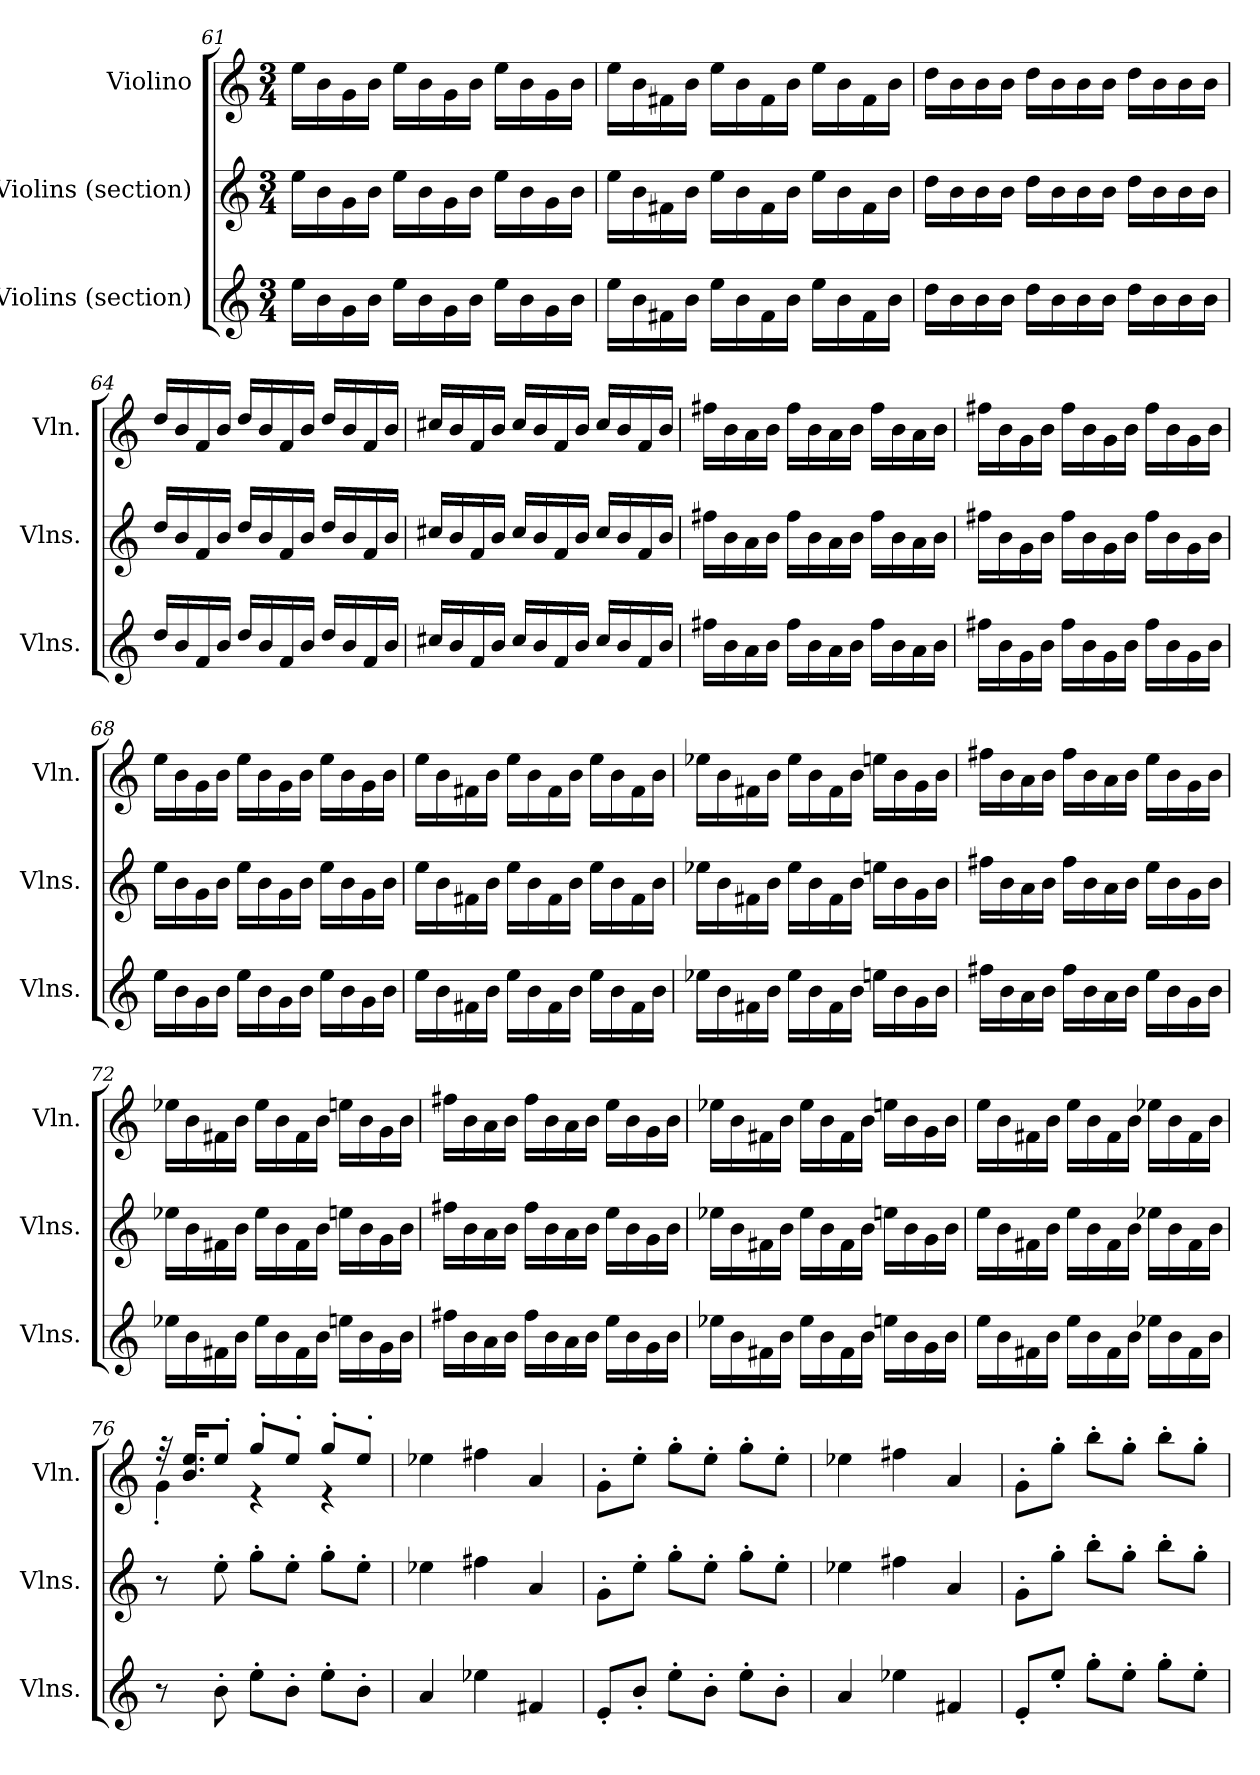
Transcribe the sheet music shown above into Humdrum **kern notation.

**kern	**kern	**kern
*part3	*part2	*part1
*staff3	*staff2	*staff1
*I"Violins (section)	*I"Violins (section)	*I"Violino
*I'Vlns.	*I'Vlns.	*I'Vln.
!!LO:LB:g=z
*clefG2	*clefG2	*clefG2
*k[]	*k[]	*k[]
*M3/4	*M3/4	*M3/4
=61	=61	=61
16ee\LL	16ee\LL	16ee\LL
16b\	16b\	16b\
16g\	16g\	16g\
16b\JJ	16b\JJ	16b\JJ
16ee\LL	16ee\LL	16ee\LL
16b\	16b\	16b\
16g\	16g\	16g\
16b\JJ	16b\JJ	16b\JJ
16ee\LL	16ee\LL	16ee\LL
16b\	16b\	16b\
16g\	16g\	16g\
16b\JJ	16b\JJ	16b\JJ
=62	=62	=62
16ee\LL	16ee\LL	16ee\LL
16b\	16b\	16b\
16f#X\	16f#X\	16f#X\
16b\JJ	16b\JJ	16b\JJ
16ee\LL	16ee\LL	16ee\LL
16b\	16b\	16b\
16f#\	16f#\	16f#\
16b\JJ	16b\JJ	16b\JJ
16ee\LL	16ee\LL	16ee\LL
16b\	16b\	16b\
16f#\	16f#\	16f#\
16b\JJ	16b\JJ	16b\JJ
=63	=63	=63
16dd\LL	16dd\LL	16dd\LL
16b\	16b\	16b\
16b\	16b\	16b\
16b\JJ	16b\JJ	16b\JJ
16dd\LL	16dd\LL	16dd\LL
16b\	16b\	16b\
16b\	16b\	16b\
16b\JJ	16b\JJ	16b\JJ
16dd\LL	16dd\LL	16dd\LL
16b\	16b\	16b\
16b\	16b\	16b\
16b\JJ	16b\JJ	16b\JJ
!!LO:LB:g=z
=64	=64	=64
16dd/LL	16dd/LL	16dd/LL
16b/	16b/	16b/
16f/	16f/	16f/
16b/JJ	16b/JJ	16b/JJ
16dd/LL	16dd/LL	16dd/LL
16b/	16b/	16b/
16f/	16f/	16f/
16b/JJ	16b/JJ	16b/JJ
16dd/LL	16dd/LL	16dd/LL
16b/	16b/	16b/
16f/	16f/	16f/
16b/JJ	16b/JJ	16b/JJ
=65	=65	=65
16cc#X/LL	16cc#X/LL	16cc#X/LL
16b/	16b/	16b/
16f/	16f/	16f/
16b/JJ	16b/JJ	16b/JJ
16cc#/LL	16cc#/LL	16cc#/LL
16b/	16b/	16b/
16f/	16f/	16f/
16b/JJ	16b/JJ	16b/JJ
16cc#/LL	16cc#/LL	16cc#/LL
16b/	16b/	16b/
16f/	16f/	16f/
16b/JJ	16b/JJ	16b/JJ
=66	=66	=66
16ff#X\LL	16ff#X\LL	16ff#X\LL
16b\	16b\	16b\
16a\	16a\	16a\
16b\JJ	16b\JJ	16b\JJ
16ff#\LL	16ff#\LL	16ff#\LL
16b\	16b\	16b\
16a\	16a\	16a\
16b\JJ	16b\JJ	16b\JJ
16ff#\LL	16ff#\LL	16ff#\LL
16b\	16b\	16b\
16a\	16a\	16a\
16b\JJ	16b\JJ	16b\JJ
!!LO:LB:g=z
=67	=67	=67
16ff#X\LL	16ff#X\LL	16ff#X\LL
16b\	16b\	16b\
16g\	16g\	16g\
16b\JJ	16b\JJ	16b\JJ
16ff#\LL	16ff#\LL	16ff#\LL
16b\	16b\	16b\
16g\	16g\	16g\
16b\JJ	16b\JJ	16b\JJ
16ff#\LL	16ff#\LL	16ff#\LL
16b\	16b\	16b\
16g\	16g\	16g\
16b\JJ	16b\JJ	16b\JJ
=68	=68	=68
16ee\LL	16ee\LL	16ee\LL
16b\	16b\	16b\
16g\	16g\	16g\
16b\JJ	16b\JJ	16b\JJ
16ee\LL	16ee\LL	16ee\LL
16b\	16b\	16b\
16g\	16g\	16g\
16b\JJ	16b\JJ	16b\JJ
16ee\LL	16ee\LL	16ee\LL
16b\	16b\	16b\
16g\	16g\	16g\
16b\JJ	16b\JJ	16b\JJ
=69	=69	=69
16ee\LL	16ee\LL	16ee\LL
16b\	16b\	16b\
16f#X\	16f#X\	16f#X\
16b\JJ	16b\JJ	16b\JJ
16ee\LL	16ee\LL	16ee\LL
16b\	16b\	16b\
16f#\	16f#\	16f#\
16b\JJ	16b\JJ	16b\JJ
16ee\LL	16ee\LL	16ee\LL
16b\	16b\	16b\
16f#\	16f#\	16f#\
16b\JJ	16b\JJ	16b\JJ
!!LO:LB:g=z
=70	=70	=70
16ee-X\LL	16ee-X\LL	16ee-X\LL
16b\	16b\	16b\
16f#X\	16f#X\	16f#X\
16b\JJ	16b\JJ	16b\JJ
16ee-\LL	16ee-\LL	16ee-\LL
16b\	16b\	16b\
16f#\	16f#\	16f#\
16b\JJ	16b\JJ	16b\JJ
16een\LL	16een\LL	16een\LL
16b\	16b\	16b\
16g\	16g\	16g\
16b\JJ	16b\JJ	16b\JJ
=71	=71	=71
16ff#X\LL	16ff#X\LL	16ff#X\LL
16b\	16b\	16b\
16a\	16a\	16a\
16b\JJ	16b\JJ	16b\JJ
16ff#\LL	16ff#\LL	16ff#\LL
16b\	16b\	16b\
16a\	16a\	16a\
16b\JJ	16b\JJ	16b\JJ
16ee\LL	16ee\LL	16ee\LL
16b\	16b\	16b\
16g\	16g\	16g\
16b\JJ	16b\JJ	16b\JJ
=72	=72	=72
16ee-X\LL	16ee-X\LL	16ee-X\LL
16b\	16b\	16b\
16f#X\	16f#X\	16f#X\
16b\JJ	16b\JJ	16b\JJ
16ee-\LL	16ee-\LL	16ee-\LL
16b\	16b\	16b\
16f#\	16f#\	16f#\
16b\JJ	16b\JJ	16b\JJ
16een\LL	16een\LL	16een\LL
16b\	16b\	16b\
16g\	16g\	16g\
16b\JJ	16b\JJ	16b\JJ
!!LO:PB:g=z
=73	=73	=73
16ff#X\LL	16ff#X\LL	16ff#X\LL
16b\	16b\	16b\
16a\	16a\	16a\
16b\JJ	16b\JJ	16b\JJ
16ff#\LL	16ff#\LL	16ff#\LL
16b\	16b\	16b\
16a\	16a\	16a\
16b\JJ	16b\JJ	16b\JJ
16ee\LL	16ee\LL	16ee\LL
16b\	16b\	16b\
16g\	16g\	16g\
16b\JJ	16b\JJ	16b\JJ
=74	=74	=74
16ee-X\LL	16ee-X\LL	16ee-X\LL
16b\	16b\	16b\
16f#X\	16f#X\	16f#X\
16b\JJ	16b\JJ	16b\JJ
16ee-\LL	16ee-\LL	16ee-\LL
16b\	16b\	16b\
16f#\	16f#\	16f#\
16b\JJ	16b\JJ	16b\JJ
16een\LL	16een\LL	16een\LL
16b\	16b\	16b\
16g\	16g\	16g\
16b\JJ	16b\JJ	16b\JJ
=75	=75	=75
16ee\LL	16ee\LL	16ee\LL
16b\	16b\	16b\
16f#X\	16f#X\	16f#X\
16b\JJ	16b\JJ	16b\JJ
16ee\LL	16ee\LL	16ee\LL
16b\	16b\	16b\
16f#\	16f#\	16f#\
16b\JJ	16b\JJ	16b\JJ
16ee-X\LL	16ee-X\LL	16ee-X\LL
16b\	16b\	16b\
16f#\	16f#\	16f#\
16b\JJ	16b\JJ	16b\JJ
!!LO:LB:g=z
=76	=76	=76
*	*	*^
8r	8r	32r	4g'\
.	.	16.b/ 16.ee/KL	.
8b'\	8ee'\	8ee'/J	.
8ee'\L	8gg'\L	8gg'/L	4r
8b'\J	8ee'\J	8ee'/J	.
8ee'\L	8gg'\L	8gg'/L	4r
8b'\J	8ee'\J	8ee'/J	.
*	*	*v	*v
=77	=77	=77
4a/	4ee-X\	4ee-X\
4ee-X\	4ff#X\	4ff#X\
4f#X/	4a/	4a/
=78	=78	=78
8e'/L	8g'\L	8g'\L
8b'/J	8ee'\J	8ee'\J
8ee'\L	8gg'\L	8gg'\L
8b'\J	8ee'\J	8ee'\J
8ee'\L	8gg'\L	8gg'\L
8b'\J	8ee'\J	8ee'\J
=79	=79	=79
4a/	4ee-X\	4ee-X\
4ee-X\	4ff#X\	4ff#X\
4f#X/	4a/	4a/
=80	=80	=80
8e'/L	8g'\L	8g'\L
8ee'/J	8gg'\J	8gg'\J
8gg'\L	8bb'\L	8bb'\L
8ee'\J	8gg'\J	8gg'\J
8gg'\L	8bb'\L	8bb'\L
8ee'\J	8gg'\J	8gg'\J
=	=	=
*-	*-	*-
